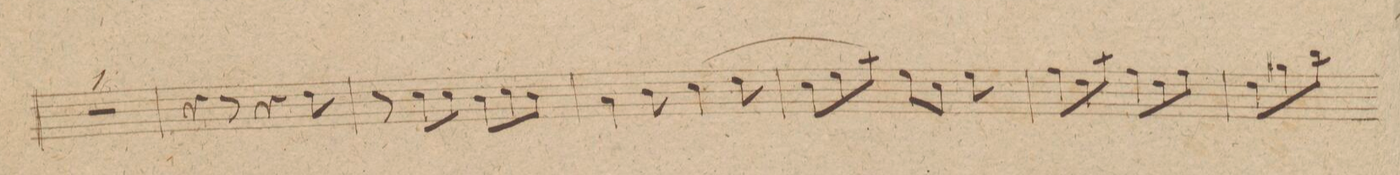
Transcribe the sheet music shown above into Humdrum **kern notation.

**kern	**dynam
*I"Violino	*
*clefG2	*
*k[]	*
*M6/8	*
2.r	.
=108	=108
4r	.
8r	.
4r	.
8dd\	.
=109	=109
8r	.
8cc\L	.
8cc\J	.
8b\L	.
8cc\	.
8b\J	.
=110	=110
4a\	.
8b\	.
(4cc\	.
8dd\	.
=111	=111
8cc\L	.
8ee\	.
8aa\J)	.
8ee\L	.
8cc\J	.
8ee\	.
=112	=112
8ff\L	.
8dd\	.
8aa\J	.
8ff\L	.
8dd\	.
8ff\J	.
=113	=113
8dd\L	.
8gg#X\	.
8bb\J	.
*-	*-
